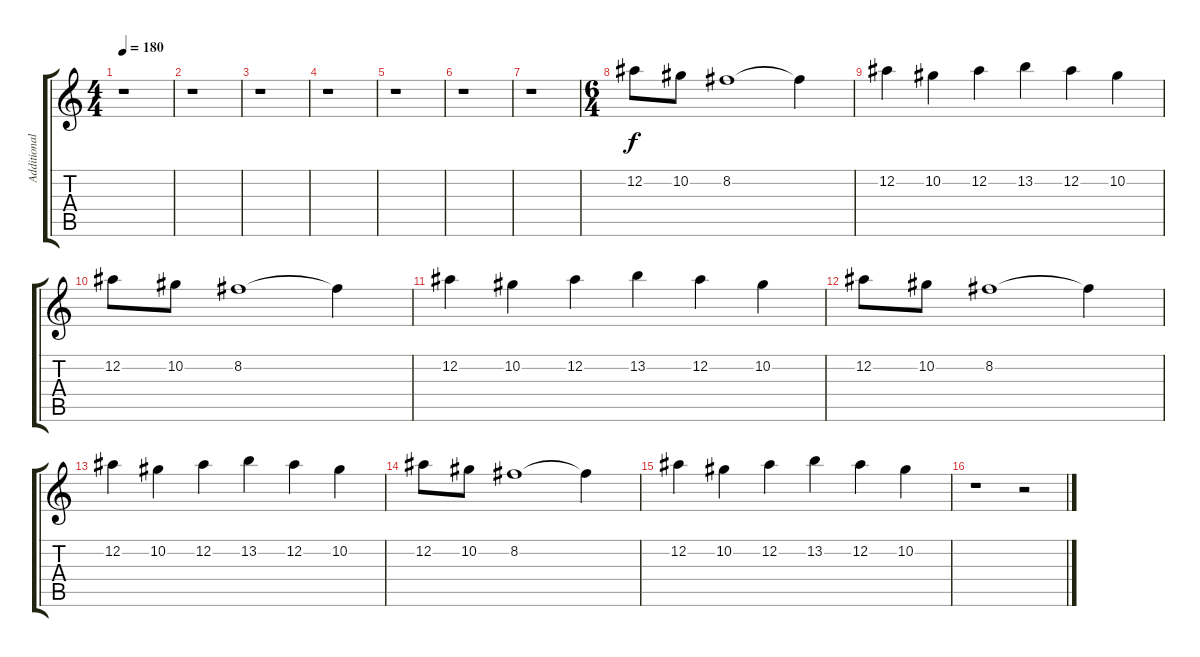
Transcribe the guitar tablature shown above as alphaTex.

\track ("Additional Guitars" "Additional") {instrument distortionguitar}
\staff {score tabs}
\tuning (Eb4 Bb3 Gb3 Db3 Ab2 Eb2) {hide}
\ts (4 4)
\tempo 180
\clef g2
\ks c
r.1{dy f} |
r.1 |
r.1 |
r.1 |
r.1 |
r.1 |
r.1 |
\ts (6 4)
12.2.8 10.2.8 8.2.1 8.2{t}.4 |
12.2.4 10.2.4 12.2.4 13.2.4 12.2.4 10.2.4 |
12.2.8 10.2.8 8.2.1 8.2{t}.4 |
12.2.4 10.2.4 12.2.4 13.2.4 12.2.4 10.2.4 |
12.2.8 10.2.8 8.2.1 8.2{t}.4 |
12.2.4 10.2.4 12.2.4 13.2.4 12.2.4 10.2.4 |
12.2.8 10.2.8 8.2.1 8.2{t}.4 |
12.2.4 10.2.4 12.2.4 13.2.4 12.2.4 10.2.4 |
r.1 r.2
